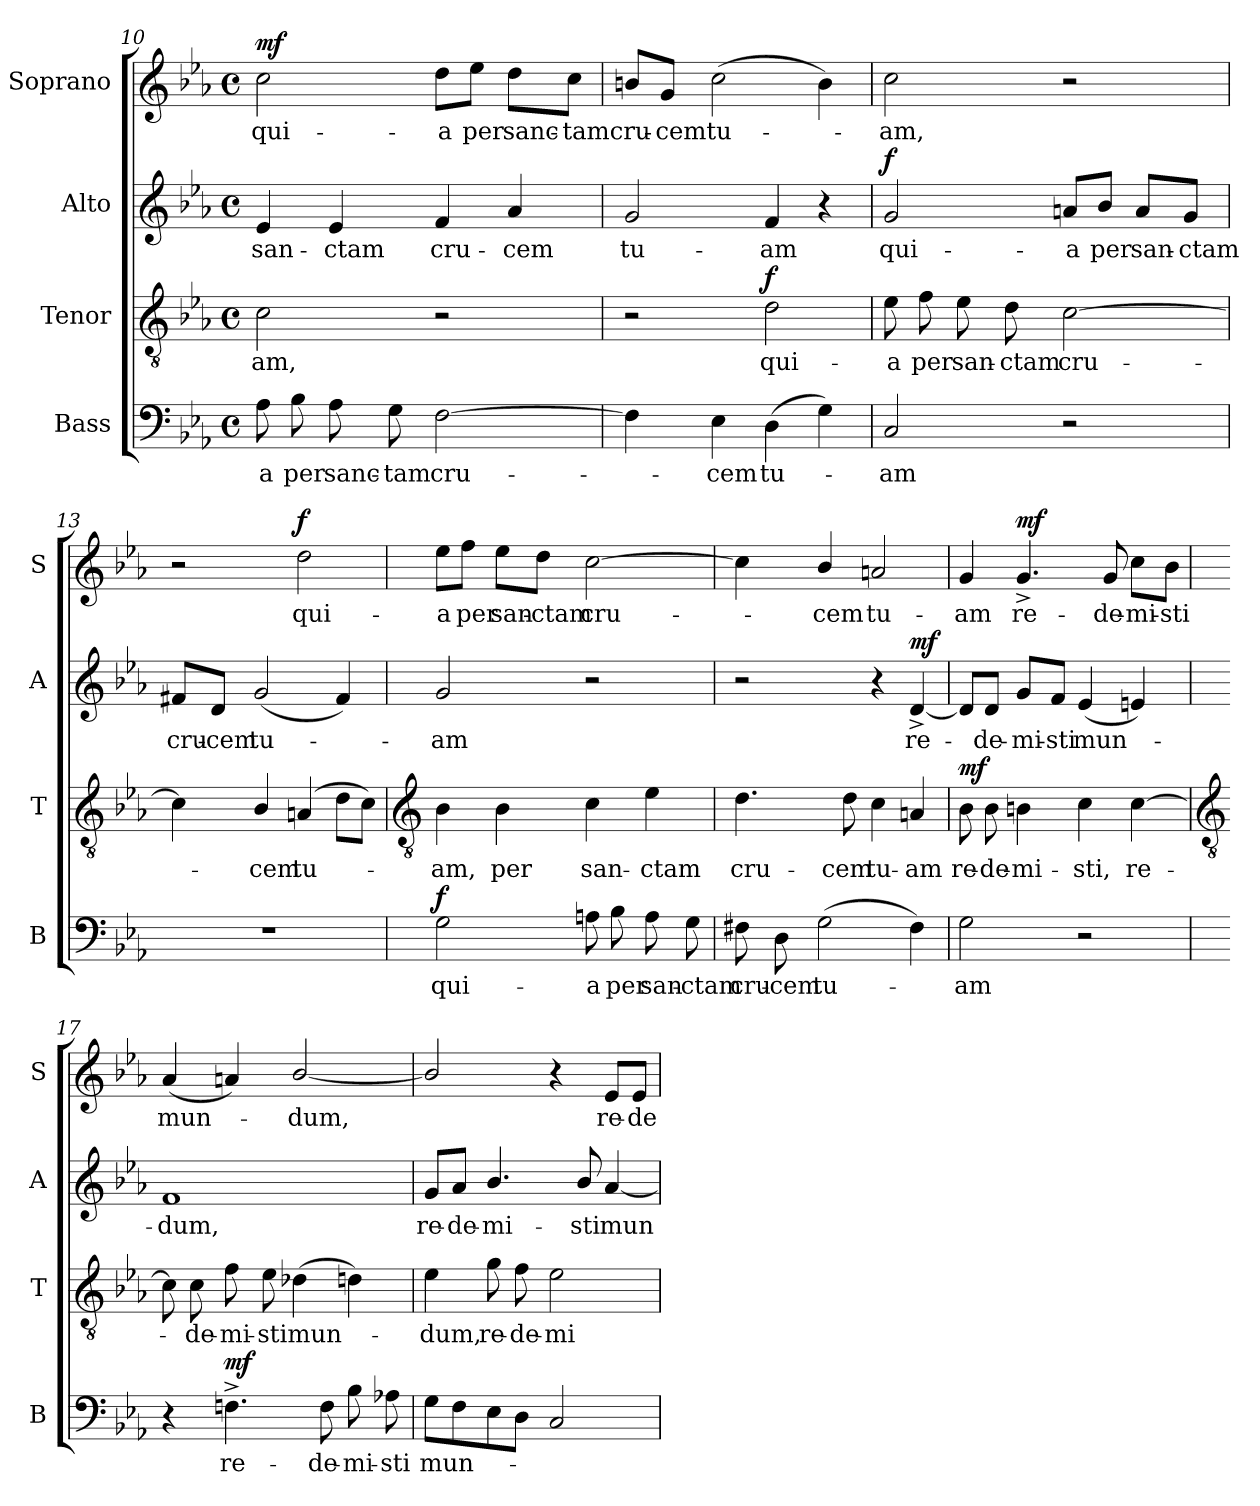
**kern	**text	**dynam	**kern	**text	**dynam	**kern	**text	**dynam	**kern	**text	**dynam
*part4	*part4	*part4	*part3	*part3	*part3	*part2	*part2	*part2	*part1	*part1	*part1
*staff4	*staff4	*staff4	*staff3	*staff3	*staff3	*staff2	*staff2	*staff2	*staff1	*staff1	*staff1
*I"Bass	*	*	*I"Tenor	*	*	*I"Alto	*	*	*I"Soprano	*	*
*I'B	*	*	*I'T	*	*	*I'A	*	*	*I'S	*	*
!!LO:LB:g=z
*clefF4	*	*	*clefGv2	*	*	*clefG2	*	*	*clefG2	*	*
*k[b-e-a-]	*	*	*k[b-e-a-]	*	*	*k[b-e-a-]	*	*	*k[b-e-a-]	*	*
*E-:	*	*	*E-:	*	*	*E-:	*	*	*E-:	*	*
*M4/4	*	*	*M4/4	*	*	*M4/4	*	*	*M4/4	*	*
*met(c)	*	*	*met(c)	*	*	*met(c)	*	*	*met(c)	*	*
=10	=10	=10	=10	=10	=10	=10	=10	=10	=10	=10	=10
!	!LO:LY:b	!	!	!LO:LY:b	!	!	!LO:LY:b	!	!	!LO:LY:b	!LO:DY:b
8A-	-a	.	2c	am,	.	4e-	san-	.	2cc	qui-	mf
!	!LO:LY:b	!	!	!	!	!	!	!	!	!	!
8B-	per	.	.	.	.	.	.	.	.	.	.
!	!LO:LY:b	!	!	!	!	!	!LO:LY:b	!	!	!	!
8A-	sanc-	.	.	.	.	4e-	-ctam	.	.	.	.
!	!LO:LY:b	!	!	!	!	!	!	!	!	!	!
8G	-tam	.	.	.	.	.	.	.	.	.	.
!	!LO:LY:b	!	!	!	!	!	!LO:LY:b	!	!	!LO:LY:b	!
[2F	cru-	.	2r	.	.	4f	cru-	.	8dd\L	-a	.
!	!	!	!	!	!	!	!	!	!	!LO:LY:b	!
.	.	.	.	.	.	.	.	.	8ee-\J	per	.
!	!	!	!	!	!	!	!LO:LY:b	!	!	!LO:LY:b	!
.	.	.	.	.	.	4a-	-cem	.	8dd\L	sanc-	.
!	!	!	!	!	!	!	!	!	!	!LO:LY:b	!
.	.	.	.	.	.	.	.	.	8cc\J	-tam	.
=11	=11	=11	=11	=11	=11	=11	=11	=11	=11	=11	=11
!	!	!	!	!	!	!	!LO:LY:b	!	!	!LO:LY:b	!
4F]	.	.	2r	.	.	2g	tu-	.	8bn/L	cru-	.
!	!	!	!	!	!	!	!	!	!	!LO:LY:b	!
.	.	.	.	.	.	.	.	.	8g/J	-cem	.
!	!LO:LY:b	!	!	!	!	!	!	!	!	!LO:LY:b	!
4E-	cem	.	.	.	.	.	.	.	(>2cc	tu-	.
!	!LO:LY:b	!	!	!LO:LY:b	!LO:DY:b	!	!LO:LY:b	!	!	!	!
(>4D	tu-	.	2d	qui-	f	4f	-am	.	.	.	.
4G)	.	.	.	.	.	4r	.	.	4b)	.	.
=12	=12	=12	=12	=12	=12	=12	=12	=12	=12	=12	=12
!	!LO:LY:b	!	!	!LO:LY:b	!	!	!LO:LY:b	!LO:DY:b	!	!LO:LY:b	!
2C	am	.	8e-	-a	.	2g	qui-	f	2cc	am,	.
!	!	!	!	!LO:LY:b	!	!	!	!	!	!	!
.	.	.	8f	per	.	.	.	.	.	.	.
!	!	!	!	!LO:LY:b	!	!	!	!	!	!	!
.	.	.	8e-	san-	.	.	.	.	.	.	.
!	!	!	!	!LO:LY:b	!	!	!	!	!	!	!
.	.	.	8d	-ctam	.	.	.	.	.	.	.
!	!	!	!	!LO:LY:b	!	!	!LO:LY:b	!	!	!	!
2r	.	.	[2c	cru-	.	8an/L	-a	.	2r	.	.
!	!	!	!	!	!	!	!LO:LY:b	!	!	!	!
.	.	.	.	.	.	8b-/J	per	.	.	.	.
!	!	!	!	!	!	!	!LO:LY:b	!	!	!	!
.	.	.	.	.	.	8a/L	san-	.	.	.	.
!	!	!	!	!	!	!	!LO:LY:b	!	!	!	!
.	.	.	.	.	.	8g/J	-ctam	.	.	.	.
=13	=13	=13	=13	=13	=13	=13	=13	=13	=13	=13	=13
!	!	!	!	!	!	!	!LO:LY:b	!	!	!	!
1r	.	.	4c]	.	.	8f#X/L	cru-	.	2r	.	.
!	!	!	!	!	!	!	!LO:LY:b	!	!	!	!
.	.	.	.	.	.	8d/J	-cem	.	.	.	.
!	!	!	!	!LO:LY:b	!	!	!LO:LY:b	!	!	!	!
.	.	.	4B-/	cem	.	(<2g	tu-	.	.	.	.
!	!	!	!	!LO:LY:b	!	!	!	!	!	!LO:LY:b	!LO:DY:b
.	.	.	(>4An	tu-	.	.	.	.	2dd	qui-	f
.	.	.	8dL	.	.	4f#)	.	.	.	.	.
.	.	.	8cJ)	.	.	.	.	.	.	.	.
!!LO:LB:g=z
=14	=14	=14	=14	=14	=14	=14	=14	=14	=14	=14	=14
*	*	*	*clefGv2	*	*	*	*	*	*	*	*
!	!LO:LY:b	!LO:DY:b	!	!LO:LY:b	!	!	!LO:LY:b	!	!	!LO:LY:b	!
2G	qui-	f	4B-	am,	.	2g	am	.	8ee-\L	-a	.
!	!	!	!	!	!	!	!	!	!	!LO:LY:b	!
.	.	.	.	.	.	.	.	.	8ff\J	per	.
!	!	!	!	!LO:LY:b	!	!	!	!	!	!LO:LY:b	!
.	.	.	4B-	per	.	.	.	.	8ee-\L	san-	.
!	!	!	!	!	!	!	!	!	!	!LO:LY:b	!
.	.	.	.	.	.	.	.	.	8dd\J	-ctam	.
!	!LO:LY:b	!	!	!LO:LY:b	!	!	!	!	!	!LO:LY:b	!
8An	-a	.	4c	san-	.	2r	.	.	[2cc	cru-	.
!	!LO:LY:b	!	!	!	!	!	!	!	!	!	!
8B-	per	.	.	.	.	.	.	.	.	.	.
!	!LO:LY:b	!	!	!LO:LY:b	!	!	!	!	!	!	!
8A	san-	.	4e-	-ctam	.	.	.	.	.	.	.
!	!LO:LY:b	!	!	!	!	!	!	!	!	!	!
8G	-ctam	.	.	.	.	.	.	.	.	.	.
=15	=15	=15	=15	=15	=15	=15	=15	=15	=15	=15	=15
!	!LO:LY:b	!	!	!LO:LY:b	!	!	!	!	!	!	!
8F#X	cru-	.	4.d	cru-	.	2r	.	.	4cc]	.	.
!	!LO:LY:b	!	!	!	!	!	!	!	!	!	!
8D	-cem	.	.	.	.	.	.	.	.	.	.
!	!LO:LY:b	!	!	!	!	!	!	!	!	!LO:LY:b	!
(>2G	tu-	.	.	.	.	.	.	.	4b-/	cem	.
!	!	!	!	!LO:LY:b	!	!	!	!	!	!	!
.	.	.	8d	-cem	.	.	.	.	.	.	.
!	!	!	!	!LO:LY:b	!	!	!	!	!	!LO:LY:b	!
.	.	.	4c	tu-	.	4r	.	.	2an	tu-	.
!	!	!	!	!LO:LY:b	!	!	!LO:LY:b	!LO:DY:b	!	!	!
4F#)	.	.	4An	-am	.	[4d^	re-	mf	.	.	.
=16	=16	=16	=16	=16	=16	=16	=16	=16	=16	=16	=16
!	!LO:LY:b	!	!	!LO:LY:b	!LO:DY:b	!	!	!	!	!LO:LY:b	!
2G	am	.	8B-	re-	mf	8d/L]	.	.	4g	-am	.
!	!	!	!	!LO:LY:b	!	!	!LO:LY:b	!	!	!	!
.	.	.	8B-	-de-	.	8d/J	de-	.	.	.	.
!	!	!	!	!LO:LY:b	!	!	!LO:LY:b	!	!	!LO:LY:b	!LO:DY:b
.	.	.	4Bn	-mi-	.	8g/L	-mi-	.	4.g^	re-	mf
!	!	!	!	!	!	!	!LO:LY:b	!	!	!	!
.	.	.	.	.	.	8f/J	-sti	.	.	.	.
!	!	!	!	!LO:LY:b	!	!	!LO:LY:b	!	!	!	!
2r	.	.	4c	-sti,	.	(<4e-	mun-	.	.	.	.
!	!	!	!	!	!	!	!	!	!	!LO:LY:b	!
.	.	.	.	.	.	.	.	.	8g	-de-	.
!	!	!	!	!LO:LY:b	!	!	!	!	!	!LO:LY:b	!
.	.	.	[4c	re-	.	4en)	.	.	8cc\L	-mi-	.
!	!	!	!	!	!	!	!	!	!	!LO:LY:b	!
.	.	.	.	.	.	.	.	.	8b-\J	-sti	.
!!LO:LB:g=z
=17	=17	=17	=17	=17	=17	=17	=17	=17	=17	=17	=17
*	*	*	*clefGv2	*	*	*	*	*	*	*	*
!	!	!	!	!	!	!	!LO:LY:b	!	!	!LO:LY:b	!
4r	.	.	8c]	.	.	1f	dum,	.	(<4a-	mun-	.
!	!	!	!	!LO:LY:b	!	!	!	!	!	!	!
.	.	.	8c	de-	.	.	.	.	.	.	.
!	!LO:LY:b	!LO:DY:b	!	!LO:LY:b	!	!	!	!	!	!	!
4.Fn^	re-	mf	8f	-mi-	.	.	.	.	4an)	.	.
!	!	!	!	!LO:LY:b	!	!	!	!	!	!	!
.	.	.	8e-	-sti	.	.	.	.	.	.	.
!	!	!	!	!LO:LY:b	!	!	!	!	!	!LO:LY:b	!
.	.	.	(>4d-X	mun-	.	.	.	.	[2b-/	dum,	.
!	!LO:LY:b	!	!	!	!	!	!	!	!	!	!
8F	-de-	.	.	.	.	.	.	.	.	.	.
!	!LO:LY:b	!	!	!	!	!	!	!	!	!	!
8B-	-mi-	.	4dn)	.	.	.	.	.	.	.	.
!	!LO:LY:b	!	!	!	!	!	!	!	!	!	!
8A-X	-sti	.	.	.	.	.	.	.	.	.	.
=18	=18	=18	=18	=18	=18	=18	=18	=18	=18	=18	=18
!	!LO:LY:b	!	!	!LO:LY:b	!	!	!LO:LY:b	!	!	!	!
8GL	mun-	.	4e-	dum,	.	8g/L	re-	.	2b-/]	.	.
!	!	!	!	!	!	!	!LO:LY:b	!	!	!	!
8F	.	.	.	.	.	8a-/J	-de-	.	.	.	.
!	!	!	!	!LO:LY:b	!	!	!LO:LY:b	!	!	!	!
8E-	.	.	8g	re-	.	4.b-/	-mi-	.	.	.	.
!	!	!	!	!LO:LY:b	!	!	!	!	!	!	!
8DJ	.	.	8f	-de-	.	.	.	.	.	.	.
!	!	!	!	!LO:LY:b	!	!	!	!	!	!	!
2C	.	.	2e-	-mi-	.	.	.	.	4r	.	.
!	!	!	!	!	!	!	!LO:LY:b	!	!	!	!
.	.	.	.	.	.	8b-/	-sti	.	.	.	.
!	!	!	!	!	!	!	!LO:LY:b	!	!	!LO:LY:b	!
.	.	.	.	.	.	[4a-	mun-	.	8e-/L	re-	.
!	!	!	!	!	!	!	!	!	!	!LO:LY:b	!
.	.	.	.	.	.	.	.	.	8e-/J	-de-	.
=	=	=	=	=	=	=	=	=	=	=	=
*-	*-	*-	*-	*-	*-	*-	*-	*-	*-	*-	*-
